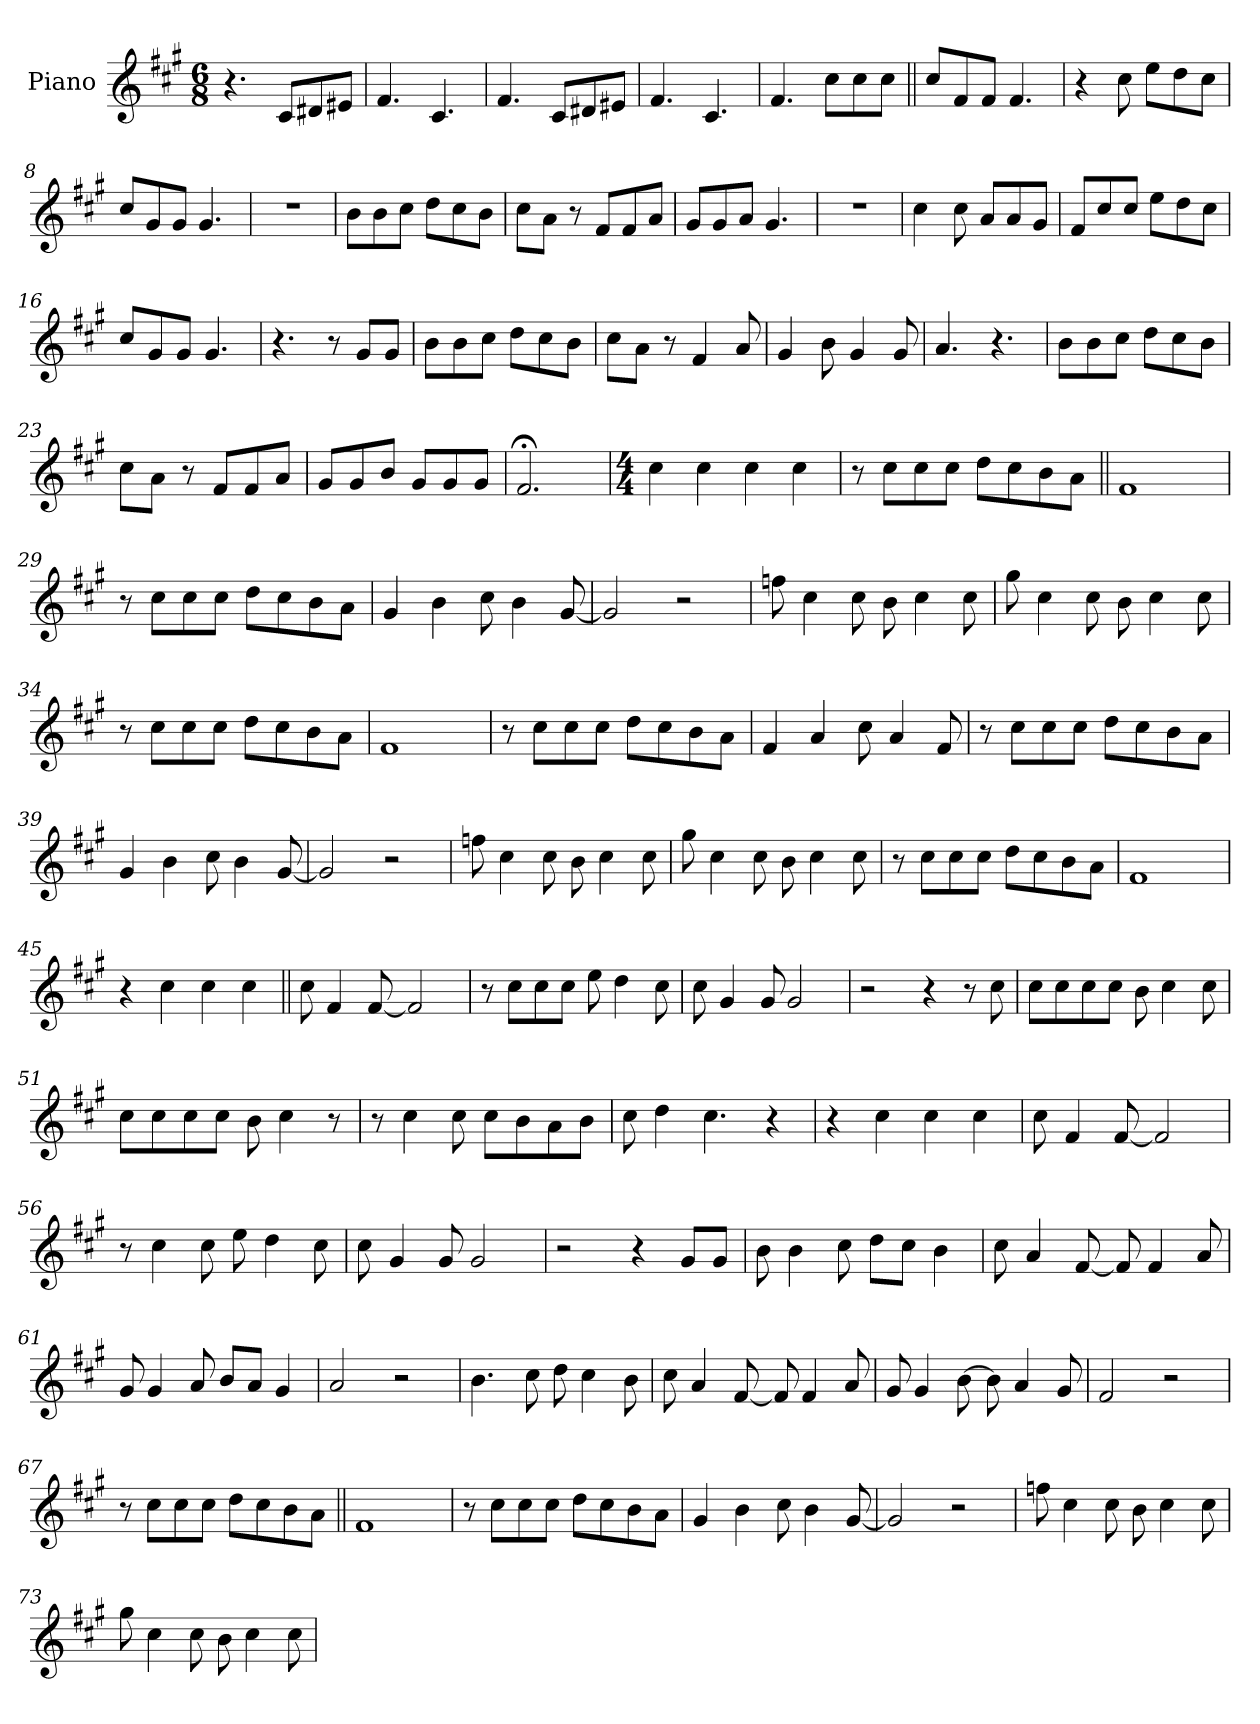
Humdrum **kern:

**kern
*part1
*staff1
*I"Piano
*I'Pno.
*clefG2
*k[f#c#g#]
*M6/8
*MM113
=1
4.r
8c#!L
8d#X!
8e#X!J
=2
4.f#!
4.c#!
=3
4.f#!
8c#!L
8d#X!
8e#X!J
=4
4.f#!
4.c#!
=5
4.f#!
8cc#L
8cc#
8cc#J
=6||
8cc#L
8f#
8f#J
4.f#
=7
4r
8cc#
8eeL
8dd
8cc#J
=8
8cc#L
8g#
8g#J
4.g#
=9
2.r
=10
8bL
8b
8cc#J
8ddL
8cc#
8bJ
=11
8cc#L
8aJ
8r
8f#L
8f#
8aJ
=12
8g#L
8g#
8aJ
4.g#
=13
2.r
=14
4cc#
8cc#
8aL
8a
8g#J
=15
8f#L
8cc#
8cc#J
8eeL
8dd
8cc#J
=16
8cc#L
8g#
8g#J
4.g#
=17
4.r
8r
8g#L
8g#J
=18
8bL
8b
8cc#J
8ddL
8cc#
8bJ
=19
8cc#L
8aJ
8r
4f#
8a
=20
4g#
8b
4g#
8g#
=21
4.a
4.r
=22
8bL
8b
8cc#J
8ddL
8cc#
8bJ
=23
8cc#L
8aJ
8r
8f#L
8f#
8aJ
=24
8g#L
8g#
8bJ
8g#L
8g#
8g#J
=25
2.f#;<
=26
*M4/4
*MM240
4cc#
4cc#
4cc#
4cc#
=27
8r
8cc#L
8cc#
8cc#J
8ddL
8cc#
8b
8aJ
=28||
1f#
=29
8r
8cc#L
8cc#
8cc#J
8ddL
8cc#
8b
8aJ
=30
4g#
4b
8cc#
4b
[8g#
=31
2g#]
2r
=32
8ffn
4cc#
8cc#
8b
4cc#
8cc#
=33
8gg#
4cc#
8cc#
8b
4cc#
8cc#
=34
8r
8cc#L
8cc#
8cc#J
8ddL
8cc#
8b
8aJ
=35
1f#
=36
8r
8cc#L
8cc#
8cc#J
8ddL
8cc#
8b
8aJ
=37
4f#
4a
8cc#
4a
8f#
=38
8r
8cc#L
8cc#
8cc#J
8ddL
8cc#
8b
8aJ
=39
4g#
4b
8cc#
4b
[8g#
=40
2g#]
2r
=41
8ffn
4cc#
8cc#
8b
4cc#
8cc#
=42
8gg#
4cc#
8cc#
8b
4cc#
8cc#
=43
8r
8cc#L
8cc#
8cc#J
8ddL
8cc#
8b
8aJ
=44
1f#
=45
4r
4cc#
4cc#
4cc#
=46||
8cc#
4f#
[8f#
2f#]
=47
8r
8cc#L
8cc#
8cc#J
8ee
4dd
8cc#
=48
8cc#
4g#
8g#
2g#
=49
2r
4r
8r
8cc#
=50
8cc#L
8cc#
8cc#
8cc#J
8b
4cc#
8cc#
=51
8cc#L
8cc#
8cc#
8cc#J
8b
4cc#
8r
=52
8r
4cc#
8cc#
8cc#L
8b
8a
8bJ
=53
8cc#
4dd
4.cc#
4r
=54
4r
4cc#
4cc#
4cc#
=55
8cc#
4f#
[8f#
2f#]
=56
8r
4cc#
8cc#
8ee
4dd
8cc#
=57
8cc#
4g#
8g#
2g#
=58
2r
4r
8g#L
8g#J
=59
8b
4b
8cc#
8ddL
8cc#J
4b
=60
8cc#
4a
[8f#
8f#]
4f#
8a
=61
8g#
4g#
8a
8bL
8aJ
4g#
=62
2a
2r
=63
4.b
8cc#
8dd
4cc#
8b
=64
8cc#
4a
[8f#
8f#]
4f#
8a
=65
8g#
4g#
[8b
8b]
4a
8g#
=66
2f#
2r
=67
8r
8cc#L
8cc#
8cc#J
8ddL
8cc#
8b
8aJ
=68||
1f#
=69
8r
8cc#L
8cc#
8cc#J
8ddL
8cc#
8b
8aJ
=70
4g#
4b
8cc#
4b
[8g#
=71
2g#]
2r
=72
8ffn
4cc#
8cc#
8b
4cc#
8cc#
=73
8gg#
4cc#
8cc#
8b
4cc#
8cc#
=
*-
